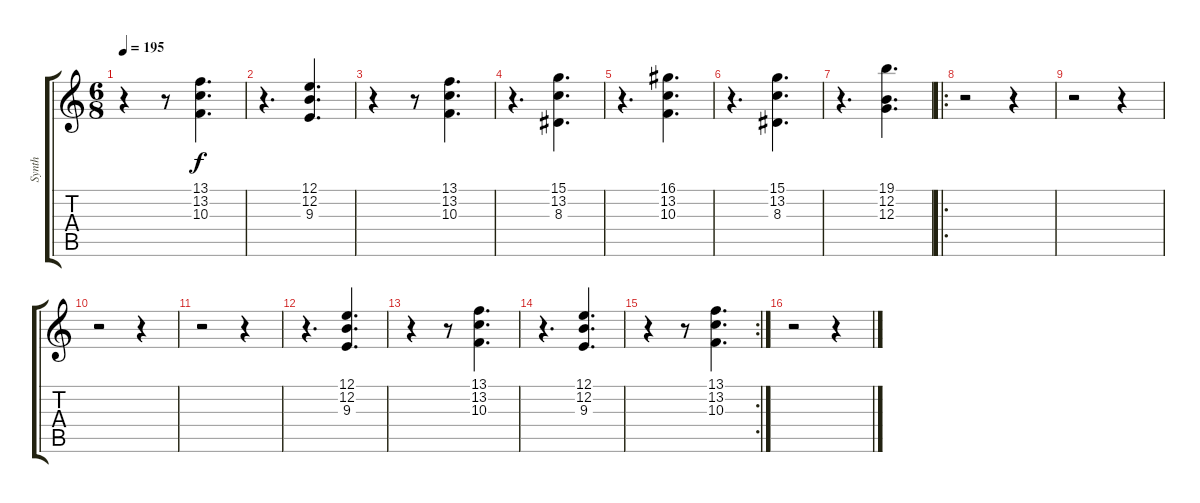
\track ("Synth" "Synth") {instrument stringensemble2}
\staff {score tabs}
\tuning (E4 B3 G3 D3 A2 E2) {hide}
\ts (6 8)
\tempo 195
\clef g2
\ks c
r.4{dy f} r.8 (13.1 13.2 10.3).4{d} |
r.4{d} (12.1 12.2 9.3).4{d} |
r.4 r.8 (13.1 13.2 10.3).4{d} |
r.4{d} (15.1 13.2 8.3).4{d} |
r.4{d} (16.1 13.2 10.3).4{d} |
r.4{d} (15.1 13.2 8.3).4{d} |
r.4{d} (19.1 12.2 12.3).4{d} |
\ro
r.2 r.4 |
r.2 r.4 |
r.2 r.4 |
r.2 r.4 |
r.4{d volume 10} (12.1 12.2 9.3).4{d} |
r.4 r.8 (13.1 13.2 10.3).4{d} |
r.4{d} (12.1 12.2 9.3).4{d} |
\rc 2
r.4 r.8 (13.1 13.2 10.3).4{d} |
r.2 r.4
